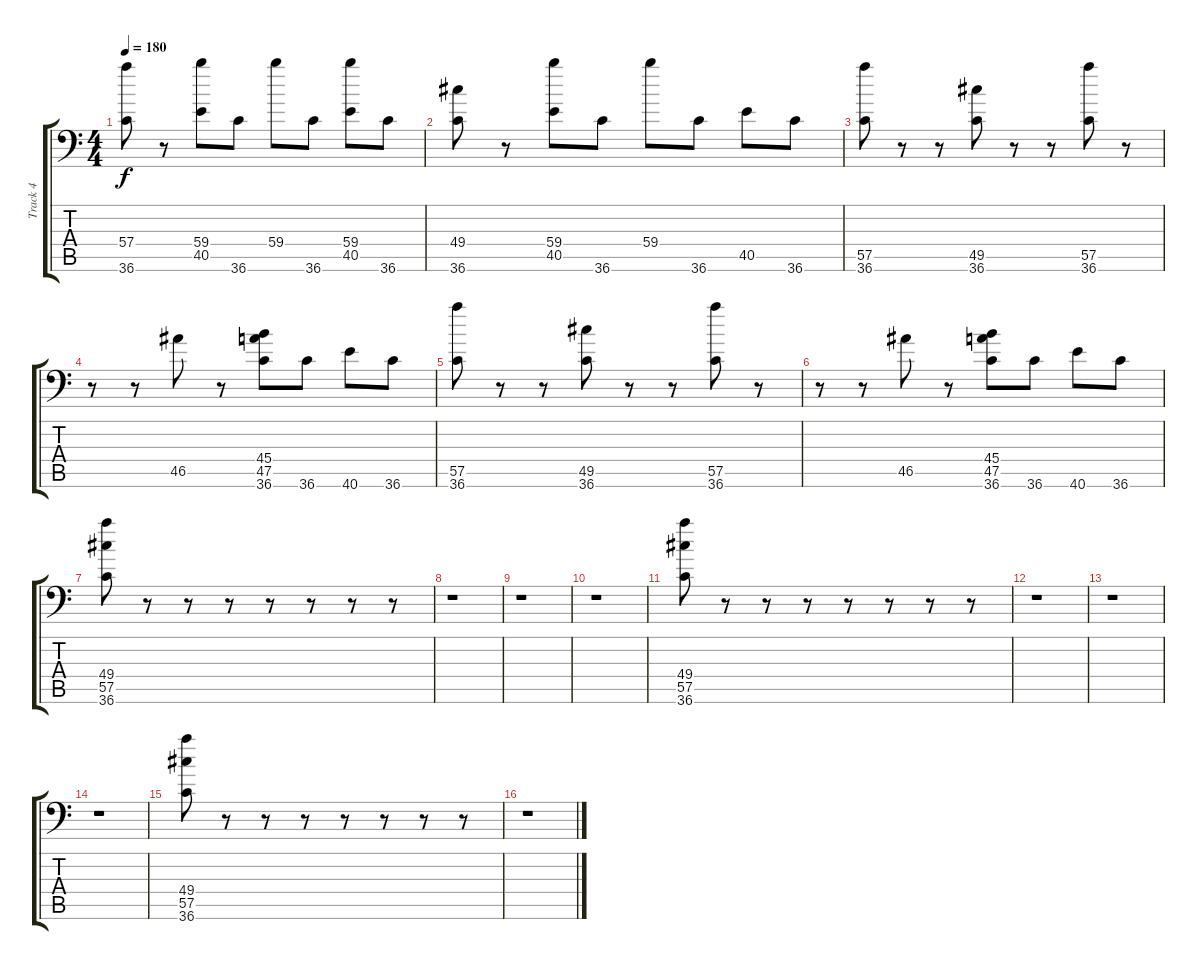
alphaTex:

\track ("Track 4" "Track 4") {instrument acousticgrandpiano}
\staff {score tabs}
\tuning (C-1 C-1 C-1 C-1 C-1 C-1) {hide}
\ts (4 4)
\tempo 180
\clef f4
\ks c
(57.4 36.6).8{dy f} r.8 (59.4 40.5).8 36.6.8 59.4.8 36.6.8 (59.4 40.5).8 36.6.8 |
(49.4 36.6).8 r.8 (59.4 40.5).8 36.6.8 59.4.8 36.6.8 40.5.8 36.6.8 |
(57.5 36.6).8 r.8 r.8 (49.5 36.6).8 r.8 r.8 (57.5 36.6).8 r.8 |
r.8 r.8 46.5.8 r.8 (45.4 47.5 36.6).8 36.6.8 40.6.8 36.6.8 |
(57.5 36.6).8 r.8 r.8 (49.5 36.6).8 r.8 r.8 (57.5 36.6).8 r.8 |
r.8 r.8 46.5.8 r.8 (45.4 47.5 36.6).8 36.6.8 40.6.8 36.6.8 |
(49.4 57.5 36.6).8 r.8 r.8 r.8 r.8 r.8 r.8 r.8 |
r.1 |
r.1 |
r.1 |
(49.4 57.5 36.6).8 r.8 r.8 r.8 r.8 r.8 r.8 r.8 |
r.1 |
r.1 |
r.1 |
(49.4 57.5 36.6).8 r.8 r.8 r.8 r.8 r.8 r.8 r.8 |
r.1
